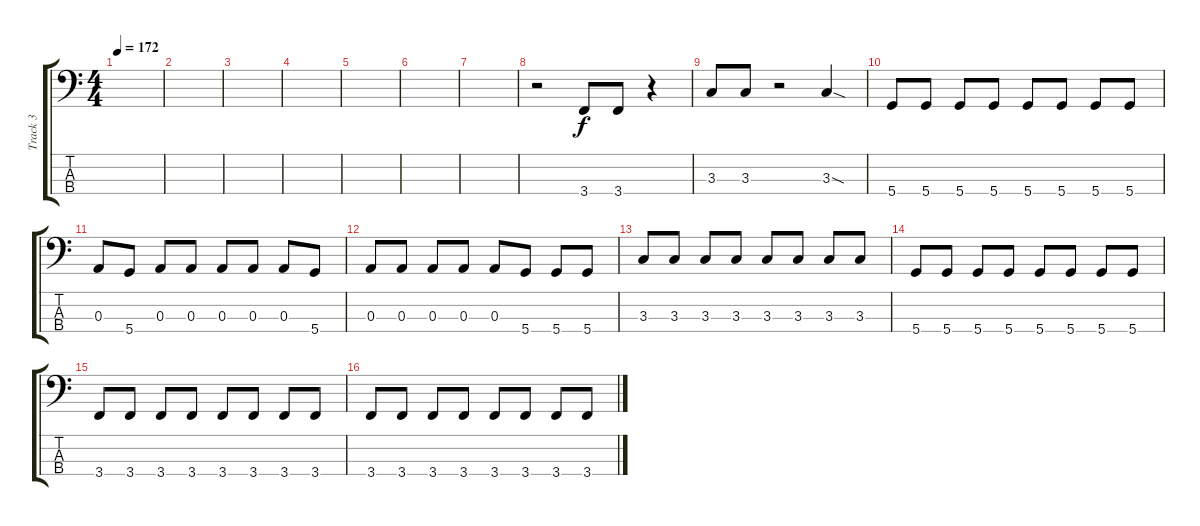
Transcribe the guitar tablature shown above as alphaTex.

\track ("Track 3" "Track 3") {instrument electricbasspick}
\staff {score tabs}
\tuning (G2 D2 A1 D1) {hide}
\ts (4 4)
\tempo 172
\clef f4
\ks c
|
|
|
|
|
|
|
r.2 3.4.8 3.4.8 r.4 |
3.3.8 3.3.8 r.2 3.3{sod}.4 |
5.4.8 5.4.8 5.4.8 5.4.8 5.4.8 5.4.8 5.4.8 5.4.8 |
0.3.8 5.4.8 0.3.8 0.3.8 0.3.8 0.3.8 0.3.8 5.4.8 |
0.3.8 0.3.8 0.3.8 0.3.8 0.3.8 5.4.8 5.4.8 5.4.8 |
3.3.8 3.3.8 3.3.8 3.3.8 3.3.8 3.3.8 3.3.8 3.3.8 |
5.4.8 5.4.8 5.4.8 5.4.8 5.4.8 5.4.8 5.4.8 5.4.8 |
3.4.8 3.4.8 3.4.8 3.4.8 3.4.8 3.4.8 3.4.8 3.4.8 |
3.4.8 3.4.8 3.4.8 3.4.8 3.4.8 3.4.8 3.4.8 3.4.8
